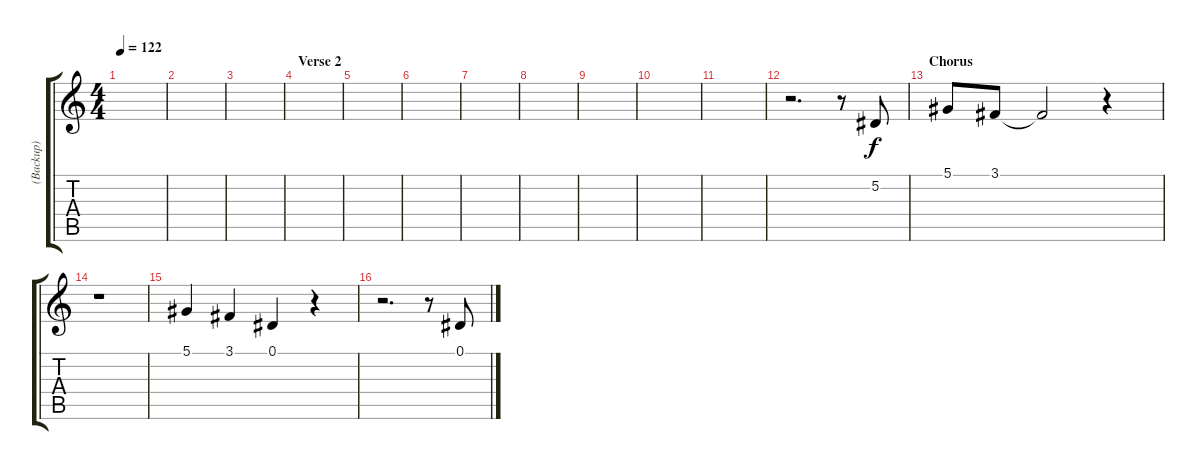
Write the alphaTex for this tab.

\track ("(Backup)" "(Backup)") {instrument bassoon}
\staff {score tabs}
\tuning (Eb4 Bb3 Gb3 Db3 Ab2 Eb2) {hide}
\ts (4 4)
\tempo 122
\clef g2
\ks c
|
|
|
\section ("" "Verse 2")
|
|
|
|
|
|
|
|
r.2{d} r.8 5.2.8 |
\section ("" "Chorus")
5.1.8 3.1.8 3.1{t}.2 r.4 |
r.1 |
5.1.4 3.1.4 0.1.4 r.4 |
r.2{d} r.8 0.1.8
